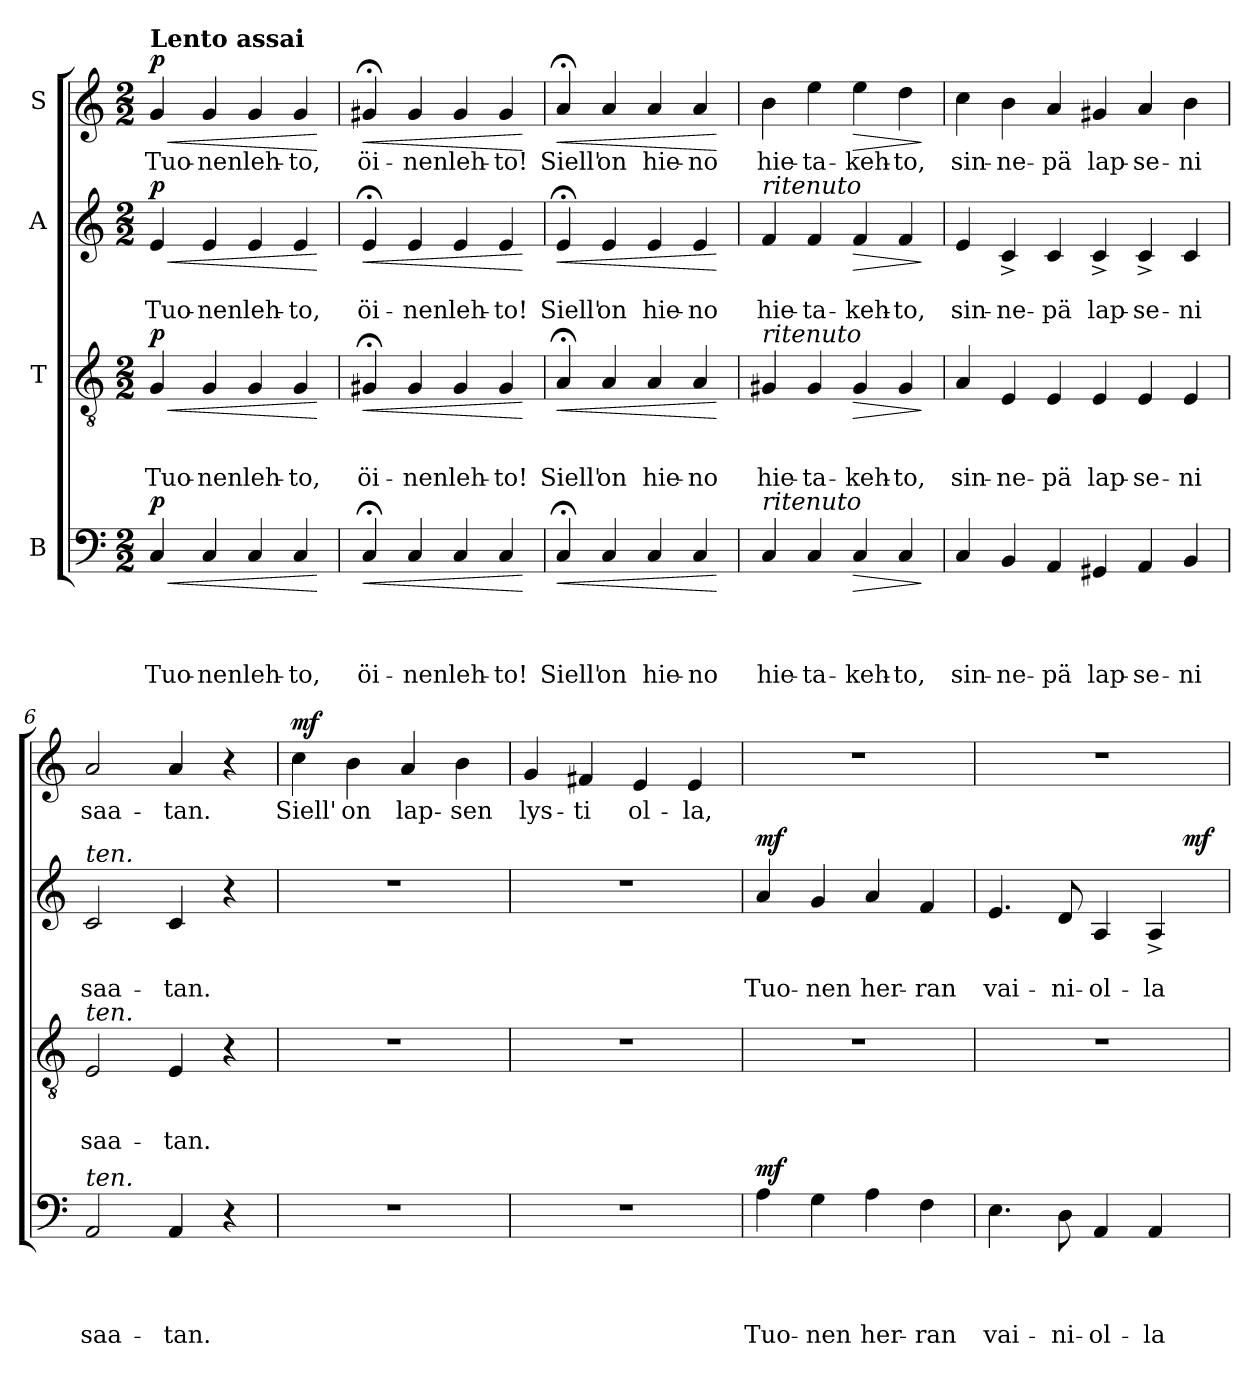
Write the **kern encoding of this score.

**kern	**text	**text	**text	**text	**dynam	**kern	**text	**text	**text	**dynam	**kern	**text	**text	**dynam	**kern	**text	**dynam
*part4	*part4	*part4	*part4	*part4	*part4	*part3	*part3	*part3	*part3	*part3	*part2	*part2	*part2	*part2	*part1	*part1	*part1
*staff4	*staff4	*staff4	*staff4	*staff4	*staff4	*staff3	*staff3	*staff3	*staff3	*staff3	*staff2	*staff2	*staff2	*staff2	*staff1	*staff1	*staff1
*I"B	*	*	*	*	*	*I"T	*	*	*	*	*I"A	*	*	*	*I"S	*	*
*clefF4	*	*	*	*	*	*clefGv2	*	*	*	*	*clefG2	*	*	*	*clefG2	*	*
*k[]	*	*	*	*	*	*k[]	*	*	*	*	*k[]	*	*	*	*k[]	*	*
*C:	*	*	*	*	*	*C:	*	*	*	*	*C:	*	*	*	*C:	*	*
*M2/2	*	*	*	*	*	*M2/2	*	*	*	*	*M2/2	*	*	*	*M2/2	*	*
=1	=1	=1	=1	=1	=1	=1	=1	=1	=1	=1	=1	=1	=1	=1	=1	=1	=1
!	!	!	!	!	!	!	!	!	!	!	!	!	!	!	!LO:TX:a:B:t=Lento assai	!	!
!	!	!	!	!LO:LY:b	!LO:HP:b	!	!	!	!LO:LY:b	!LO:HP:b	!	!	!LO:LY:b	!LO:HP:b	!	!LO:LY:b	!LO:HP:b
!	!	!	!	!	!LO:DY:n=1:a	!	!	!	!	!LO:DY:n=1:a	!	!	!	!LO:DY:n=1:a	!	!	!LO:DY:n=1:a
4C/	.	.	.	Tuo-	< p	4G/	.	.	Tuo-	< p	4e/	.	Tuo-	< p	4g/	Tuo-	< p
!	!	!	!	!LO:LY:b:rj	!	!	!	!	!LO:LY:b:rj	!	!	!	!LO:LY:b:rj	!	!	!LO:LY:b:rj	!
4C/	.	.	.	-nen	.	4G/	.	.	-nen	.	4e/	.	-nen	.	4g/	-nen	.
!	!	!	!	!LO:LY:b	!	!	!	!	!LO:LY:b	!	!	!	!LO:LY:b	!	!	!LO:LY:b	!
4C/	.	.	.	leh-	.	4G/	.	.	leh-	.	4e/	.	leh-	.	4g/	leh-	.
!	!	!	!	!LO:LY:b	!	!	!	!	!LO:LY:b	!	!	!	!LO:LY:b	!	!	!LO:LY:b	!
4C/	.	.	.	-to,	.	4G/	.	.	-to,	.	4e/	.	-to,	.	4g/	-to,	.
.	.	.	.	.	[	.	.	.	.	[	.	.	.	[	.	.	[
=2	=2	=2	=2	=2	=2	=2	=2	=2	=2	=2	=2	=2	=2	=2	=2	=2	=2
!	!	!	!	!LO:LY:b	!LO:HP:b	!	!	!	!LO:LY:b	!LO:HP:b	!	!	!LO:LY:b	!LO:HP:b	!	!LO:LY:b	!LO:HP:b
4C;/	.	.	.	öi-	<	4G#X;/	.	.	öi-	<	4e;/	.	öi-	<	4g#X;/	öi-	<
!	!	!	!	!LO:LY:b	!	!	!	!	!LO:LY:b	!	!	!	!LO:LY:b	!	!	!LO:LY:b	!
4C/	.	.	.	-nen	.	4G#/	.	.	-nen	.	4e/	.	-nen	.	4g#/	-nen	.
!	!	!	!	!LO:LY:b	!	!	!	!	!LO:LY:b	!	!	!	!LO:LY:b	!	!	!LO:LY:b	!
4C/	.	.	.	leh-	.	4G#/	.	.	leh-	.	4e/	.	leh-	.	4g#/	leh-	.
!	!	!	!	!LO:LY:b	!	!	!	!	!LO:LY:b	!	!	!	!LO:LY:b	!	!	!LO:LY:b	!
4C/	.	.	.	-to!	.	4G#/	.	.	-to!	.	4e/	.	-to!	.	4g#/	-to!	.
.	.	.	.	.	[	.	.	.	.	[	.	.	.	[	.	.	[
=3	=3	=3	=3	=3	=3	=3	=3	=3	=3	=3	=3	=3	=3	=3	=3	=3	=3
!	!	!	!	!LO:LY:b	!LO:HP:b	!	!	!	!LO:LY:b	!LO:HP:b	!	!	!LO:LY:b	!LO:HP:b	!	!LO:LY:b	!LO:HP:b
4C;/	.	.	.	Siell'	<	4A;/	.	.	Siell'	<	4e;/	.	Siell'	<	4a;/	Siell'	<
!	!	!	!	!LO:LY:b	!	!	!	!	!LO:LY:b	!	!	!	!LO:LY:b	!	!	!LO:LY:b	!
4C/	.	.	.	on	.	4A/	.	.	on	.	4e/	.	on	.	4a/	on	.
!	!	!	!	!LO:LY:b	!	!	!	!	!LO:LY:b	!	!	!	!LO:LY:b	!	!	!LO:LY:b	!
4C/	.	.	.	hie-	.	4A/	.	.	hie-	.	4e/	.	hie-	.	4a/	hie-	.
!	!	!	!	!LO:LY:b	!	!	!	!	!LO:LY:b	!	!	!	!LO:LY:b	!	!	!LO:LY:b	!
4C/	.	.	.	-no	.	4A/	.	.	-no	.	4e/	.	-no	.	4a/	-no	.
.	.	.	.	.	[	.	.	.	.	[	.	.	.	[	.	.	[
=4	=4	=4	=4	=4	=4	=4	=4	=4	=4	=4	=4	=4	=4	=4	=4	=4	=4
!	!	!	!	!	!	!	!	!	!	!	!LO:TX:a:i:t=ritenuto	!	!	!	!	!	!
!	!	!	!	!	!	!LO:TX:a:i:t=ritenuto	!	!	!	!	!	!	!	!	!	!	!
!LO:TX:a:i:t=ritenuto	!	!	!	!	!	!	!	!	!	!	!	!	!	!	!	!	!
!	!	!	!	!LO:LY:b	!	!	!	!	!LO:LY:b	!	!	!	!LO:LY:b	!	!	!LO:LY:b	!
4C/	.	.	.	hie-	.	4G#X/	.	.	hie-	.	4f/	.	hie-	.	4b\	hie-	.
!	!	!	!	!LO:LY:b	!	!	!	!	!LO:LY:b	!	!	!	!LO:LY:b	!	!	!LO:LY:b	!
4C/	.	.	.	-ta-	.	4G#/	.	.	-ta-	.	4f/	.	-ta-	.	4ee\	-ta-	.
!	!	!	!	!LO:LY:b	!LO:HP:b	!	!	!	!LO:LY:b	!LO:HP:b	!	!	!LO:LY:b	!LO:HP:b	!	!LO:LY:b	!LO:HP:b
4C/	.	.	.	-keh-	>	4G#/	.	.	-keh-	>	4f/	.	-keh-	>	4ee\	-keh-	>
!	!	!	!	!LO:LY:b	!	!	!	!	!LO:LY:b	!	!	!	!LO:LY:b	!	!	!LO:LY:b	!
4C/	.	.	.	-to,	.	4G#/	.	.	-to,	.	4f/	.	-to,	.	4dd\	-to,	.
.	.	.	.	.	]	.	.	.	.	]	.	.	.	]	.	.	]
=5	=5	=5	=5	=5	=5	=5	=5	=5	=5	=5	=5	=5	=5	=5	=5	=5	=5
!	!	!	!	!LO:LY:b	!	!	!	!	!LO:LY:b	!	!	!	!LO:LY:b	!	!	!LO:LY:b	!
4C/	.	.	.	sin-	.	4A/	.	.	sin-	.	4e/	.	sin-	.	4cc\	sin-	.
!	!	!	!	!LO:LY:b	!	!	!	!	!LO:LY:b	!	!	!	!LO:LY:b	!	!	!LO:LY:b	!
4BB</	.	.	.	-ne-	.	4E</	.	.	-ne-	.	4c<^</	.	-ne-	.	4b>\	-ne-	.
!	!	!	!	!LO:LY:b:rj	!	!	!	!	!LO:LY:b:rj	!	!	!	!LO:LY:b:rj	!	!	!LO:LY:b:rj	!
4AA/	.	.	.	-pä	.	4E/	.	.	-pä	.	4c/	.	-pä	.	4a/	-pä	.
!	!	!	!	!LO:LY:b	!	!	!	!	!LO:LY:b	!	!	!	!LO:LY:b	!	!	!LO:LY:b	!
4GG#X/	.	.	.	lap-	.	4E/	.	.	lap-	.	4c^</	.	lap-	.	4g#X/	lap-	.
!	!	!	!	!LO:LY:b:rj	!	!	!	!	!LO:LY:b:rj	!	!	!	!LO:LY:b:rj	!	!	!LO:LY:b:rj	!
4AA</	.	.	.	-se-	.	4E</	.	.	-se-	.	4c<^</	.	-se-	.	4a</	-se-	.
!	!	!	!	!LO:LY:b	!	!	!	!	!LO:LY:b	!	!	!	!LO:LY:b	!	!	!LO:LY:b	!
4BB/	.	.	.	-ni	.	4E/	.	.	-ni	.	4c/	.	-ni	.	4b\	-ni	.
=6	=6	=6	=6	=6	=6	=6	=6	=6	=6	=6	=6	=6	=6	=6	=6	=6	=6
!	!	!	!	!	!	!	!	!	!	!	!LO:TX:a:i:t=ten.	!	!	!	!	!	!
!	!	!	!	!	!	!LO:TX:a:i:t=ten.	!	!	!	!	!	!	!	!	!	!	!
!LO:TX:a:i:t=ten.	!	!	!	!	!	!	!	!	!	!	!	!	!	!	!	!	!
!	!	!	!	!LO:LY:b	!	!	!	!	!LO:LY:b	!	!	!	!LO:LY:b	!	!	!LO:LY:b	!
2AA/	.	.	.	saa-	.	2E/	.	.	saa-	.	2c/	.	saa-	.	2a/	saa-	.
!	!	!	!	!LO:LY:b	!	!	!	!	!LO:LY:b	!	!	!	!LO:LY:b	!	!	!LO:LY:b	!
4AA/	.	.	.	-tan.	.	4E/	.	.	-tan.	.	4c/	.	-tan.	.	4a/	-tan.	.
4r	.	.	.	.	.	4r	.	.	.	.	4r	.	.	.	4r	.	.
!!LO:LB:g=z
=7	=7	=7	=7	=7	=7	=7	=7	=7	=7	=7	=7	=7	=7	=7	=7	=7	=7
!	!	!	!	!	!	!	!	!	!	!	!	!	!	!	!	!LO:LY:b	!LO:DY:a
1r	.	.	.	.	.	1r	.	.	.	.	1r	.	.	.	4cc\	Siell'	mf
!	!	!	!	!	!	!	!	!	!	!	!	!	!	!	!	!LO:LY:b	!
.	.	.	.	.	.	.	.	.	.	.	.	.	.	.	4b\	on	.
!	!	!	!	!	!	!	!	!	!	!	!	!	!	!	!	!LO:LY:b	!
.	.	.	.	.	.	.	.	.	.	.	.	.	.	.	4a/	lap-	.
!	!	!	!	!	!	!	!	!	!	!	!	!	!	!	!	!LO:LY:b	!
.	.	.	.	.	.	.	.	.	.	.	.	.	.	.	4b\	-sen	.
=8	=8	=8	=8	=8	=8	=8	=8	=8	=8	=8	=8	=8	=8	=8	=8	=8	=8
!	!	!	!	!	!	!	!	!	!	!	!	!	!	!	!	!LO:LY:b	!
1r	.	.	.	.	.	1r	.	.	.	.	1r	.	.	.	4g/	lys-	.
!	!	!	!	!	!	!	!	!	!	!	!	!	!	!	!	!LO:LY:b	!
.	.	.	.	.	.	.	.	.	.	.	.	.	.	.	4f#X/	-ti	.
!	!	!	!	!	!	!	!	!	!	!	!	!	!	!	!	!LO:LY:b	!
.	.	.	.	.	.	.	.	.	.	.	.	.	.	.	4e/	ol-	.
!	!	!	!	!	!	!	!	!	!	!	!	!	!	!	!	!LO:LY:b	!
.	.	.	.	.	.	.	.	.	.	.	.	.	.	.	4e/	-la,	.
=9	=9	=9	=9	=9	=9	=9	=9	=9	=9	=9	=9	=9	=9	=9	=9	=9	=9
!	!	!	!	!LO:LY:b	!LO:DY:a	!	!	!	!	!	!	!	!LO:LY:b	!LO:DY:a	!	!	!
4A\	.	.	.	Tuo-	mf	1r	.	.	.	.	4a/	.	Tuo-	mf	1r	.	.
!	!	!	!	!LO:LY:b:rj	!	!	!	!	!	!	!	!	!LO:LY:b:rj	!	!	!	!
4G\	.	.	.	-nen	.	.	.	.	.	.	4g/	.	-nen	.	.	.	.
!	!	!	!	!LO:LY:b	!	!	!	!	!	!	!	!	!LO:LY:b	!	!	!	!
4A\	.	.	.	her-	.	.	.	.	.	.	4a/	.	her-	.	.	.	.
!	!	!	!	!LO:LY:b	!	!	!	!	!	!	!	!	!LO:LY:b	!	!	!	!
4F\	.	.	.	-ran	.	.	.	.	.	.	4f/	.	-ran	.	.	.	.
=10	=10	=10	=10	=10	=10	=10	=10	=10	=10	=10	=10	=10	=10	=10	=10	=10	=10
!	!	!	!	!LO:LY:b	!	!	!	!	!	!	!	!	!LO:LY:b	!	!	!	!
*	*	*	*	*	*	*	*	*	*	*	*^	*	*	*	*	*	*
4.E\	.	.	.	vai-	.	1r	.	.	.	.	4.e/	2..ryy	.	vai-	.	1r	.	.
!	!	!	!	!LO:LY:b	!	!	!	!	!	!	!	!	!	!LO:LY:b	!	!	!	!
8D\	.	.	.	-ni-	.	.	.	.	.	.	8d/	.	.	-ni-	.	.	.	.
!	!	!	!	!LO:LY:b	!	!	!	!	!	!	!	!	!	!LO:LY:b	!	!	!	!
4AA/	.	.	.	-ol-	.	.	.	.	.	.	4A/	.	.	-ol-	.	.	.	.
!	!	!	!	!LO:LY:b	!	!	!	!	!	!	!	!	!	!LO:LY:b	!	!	!	!
4AA/	.	.	.	-la	.	.	.	.	.	.	4A^</	.	.	-la	.	.	.	.
!	!	!	!	!	!	!	!	!	!	!	!	!	!	!	!LO:DY:b	!	!	!
.	.	.	.	.	.	.	.	.	.	.	.	8ryy	.	.	mf	.	.	.
*	*	*	*	*	*	*	*	*	*	*	*v	*v	*	*	*	*	*	*
=	=	=	=	=	=	=	=	=	=	=	=	=	=	=	=	=	=
*-	*-	*-	*-	*-	*-	*-	*-	*-	*-	*-	*-	*-	*-	*-	*-	*-	*-
